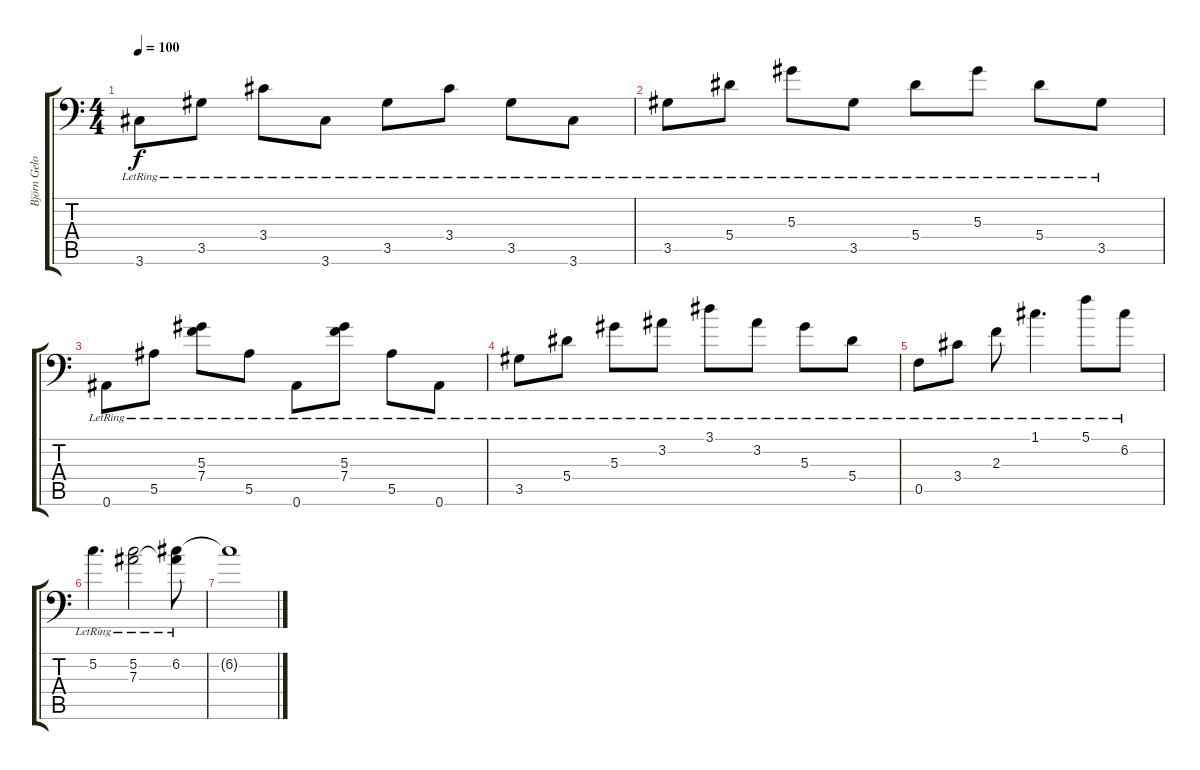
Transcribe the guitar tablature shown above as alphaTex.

\track ("Björn Gelotte" "Björn Gelo") {instrument distortionguitar}
\staff {score tabs}
\tuning (C4 G3 Eb3 Bb2 F2 Bb1) {hide}
\ts (4 4)
\tempo 100
\clef f4
\ks c
3.6{lr}.8{dy f} 3.5{lr}.8 3.4{lr}.8 3.6{lr}.8 3.5{lr}.8 3.4{lr}.8 3.5{lr}.8 3.6{lr}.8 |
3.5{lr}.8 5.4{lr}.8 5.3{lr}.8 3.5{lr}.8 5.4{lr}.8 5.3{lr}.8 5.4{lr}.8 3.5{lr}.8 |
0.6{lr}.8 5.5{lr}.8 (5.3{lr} 7.4{lr}).8 5.5{lr}.8 0.6{lr}.8 (5.3{lr} 7.4{lr}).8 5.5{lr}.8 0.6{lr}.8 |
3.5{lr}.8 5.4{lr}.8 5.3{lr}.8 3.2{lr}.8 3.1{lr}.8 3.2{lr}.8 5.3{lr}.8 5.4{lr}.8 |
0.5{lr}.8 3.4{lr}.8 2.3{lr}.8 1.1{lr}.4{d} 5.1{lr}.8 6.2{lr}.8 |
5.2{lr}.4{d} (5.2{lr} 7.3{lr}).2 (6.2{lr} 7.3{t}).8 |
6.2{t}.1
